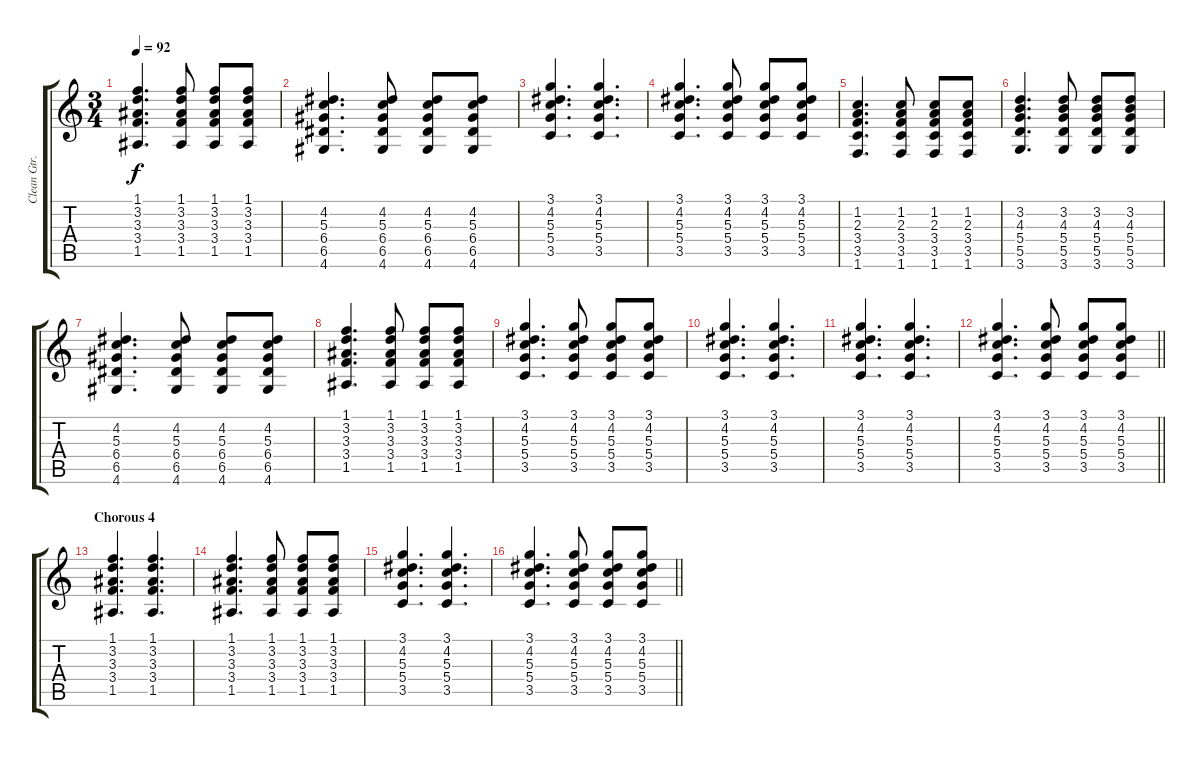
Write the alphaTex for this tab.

\track ("Clean Gtr. 2" "Clean Gtr.") {instrument electricguitarclean}
\staff {score tabs}
\tuning (E4 B3 G3 D3 A2 E2) {hide}
\ts (3 4)
\tempo 92
\clef g2
\ks c
(1.1 3.2 3.3 3.4 1.5).4{d dy f} (1.1 3.2 3.3 3.4 1.5).8 (1.1 3.2 3.3 3.4 1.5).8 (1.1 3.2 3.3 3.4 1.5).8 |
(4.2 5.3 6.4 6.5 4.6).4{d} (4.2 5.3 6.4 6.5 4.6).8 (4.2 5.3 6.4 6.5 4.6).8 (4.2 5.3 6.4 6.5 4.6).8 |
(3.1 4.2 5.3 5.4 3.5).4{d} (3.1 4.2 5.3 5.4 3.5).4{d} |
(3.1 4.2 5.3 5.4 3.5).4{d} (3.1 4.2 5.3 5.4 3.5).8 (3.1 4.2 5.3 5.4 3.5).8 (3.1 4.2 5.3 5.4 3.5).8 |
(1.2 2.3 3.4 3.5 1.6).4{d} (1.2 2.3 3.4 3.5 1.6).8 (1.2 2.3 3.4 3.5 1.6).8 (1.2 2.3 3.4 3.5 1.6).8 |
(3.2 4.3 5.4 5.5 3.6).4{d} (3.2 4.3 5.4 5.5 3.6).8 (3.2 4.3 5.4 5.5 3.6).8 (3.2 4.3 5.4 5.5 3.6).8 |
(4.2 5.3 6.4 6.5 4.6).4{d} (4.2 5.3 6.4 6.5 4.6).8 (4.2 5.3 6.4 6.5 4.6).8 (4.2 5.3 6.4 6.5 4.6).8 |
(1.1 3.2 3.3 3.4 1.5).4{d} (1.1 3.2 3.3 3.4 1.5).8 (1.1 3.2 3.3 3.4 1.5).8 (1.1 3.2 3.3 3.4 1.5).8 |
(3.1 4.2 5.3 5.4 3.5).4{d} (3.1 4.2 5.3 5.4 3.5).8 (3.1 4.2 5.3 5.4 3.5).8 (3.1 4.2 5.3 5.4 3.5).8 |
(3.1 4.2 5.3 5.4 3.5).4{d} (3.1 4.2 5.3 5.4 3.5).4{d} |
(3.1 4.2 5.3 5.4 3.5).4{d} (3.1 4.2 5.3 5.4 3.5).4{d} |
\barLineRight lightlight
(3.1 4.2 5.3 5.4 3.5).4{d} (3.1 4.2 5.3 5.4 3.5).8 (3.1 4.2 5.3 5.4 3.5).8 (3.1 4.2 5.3 5.4 3.5).8 |
\section ("" "Chorous 4")
(1.1 3.2 3.3 3.4 1.5).4{d} (1.1 3.2 3.3 3.4 1.5).4{d} |
(1.1 3.2 3.3 3.4 1.5).4{d} (1.1 3.2 3.3 3.4 1.5).8 (1.1 3.2 3.3 3.4 1.5).8 (1.1 3.2 3.3 3.4 1.5).8 |
(3.1 4.2 5.3 5.4 3.5).4{d} (3.1 4.2 5.3 5.4 3.5).4{d} |
\barLineRight lightlight
(3.1 4.2 5.3 5.4 3.5).4{d} (3.1 4.2 5.3 5.4 3.5).8 (3.1 4.2 5.3 5.4 3.5).8 (3.1 4.2 5.3 5.4 3.5).8
